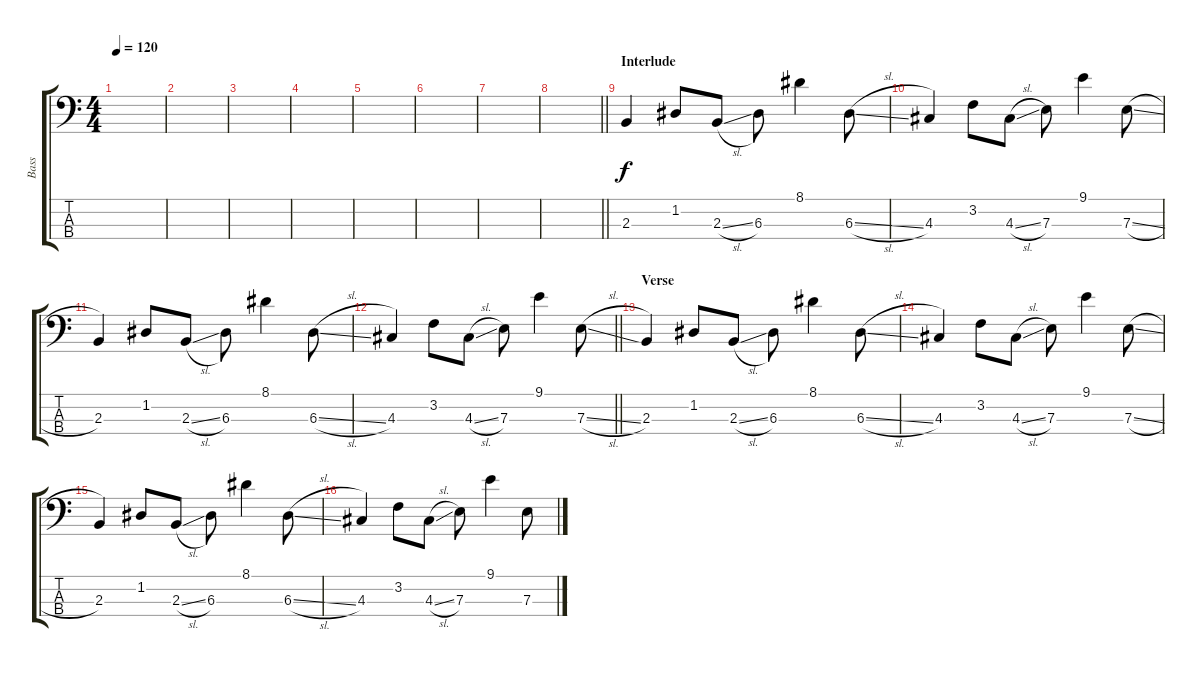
\track ("Bass" "Bass") {instrument electricbassfinger}
\staff {score tabs}
\tuning (G2 D2 A1 E1) {hide}
\ts (4 4)
\tempo 120
\clef f4
\ks c
|
|
|
|
|
|
|
\barLineRight lightlight
|
\section ("" "Interlude")
2.3.4 1.2.8 2.3{sl}.8 6.3.8 8.1.4 6.3{sl}.8 |
4.3.4 3.2.8 4.3{sl}.8 7.3.8 9.1.4 7.3{sl}.8 |
2.3.4 1.2.8 2.3{sl}.8 6.3.8 8.1.4 6.3{sl}.8 |
\barLineRight lightlight
4.3.4 3.2.8 4.3{sl}.8 7.3.8 9.1.4 7.3{sl}.8 |
\section ("" "Verse")
2.3.4 1.2.8 2.3{sl}.8 6.3.8 8.1.4 6.3{sl}.8 |
4.3.4 3.2.8 4.3{sl}.8 7.3.8 9.1.4 7.3{sl}.8 |
2.3.4 1.2.8 2.3{sl}.8 6.3.8 8.1.4 6.3{sl}.8 |
4.3.4 3.2.8 4.3{sl}.8 7.3.8 9.1.4 7.3{sl}.8
